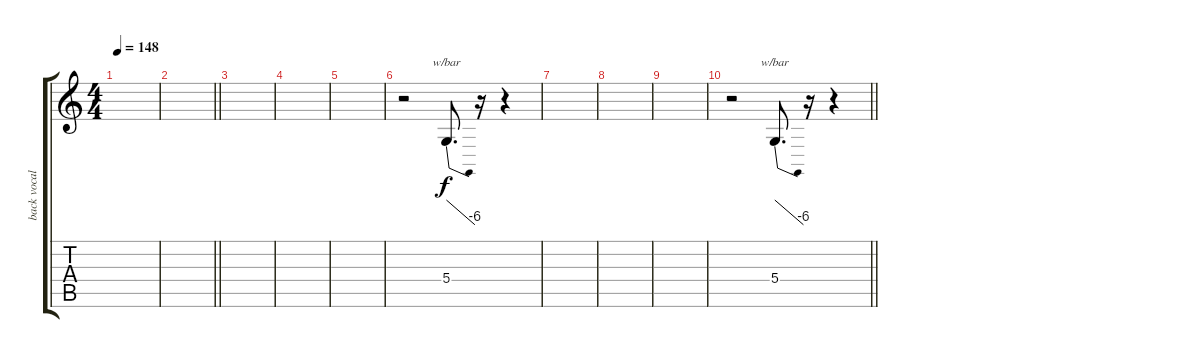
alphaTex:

\track ("back vocal 2" "back vocal") {instrument lead2sawtooth}
\staff {score tabs}
\tuning (E4 B3 G3 D3 A2 E2) {hide}
\ts (4 4)
\tempo 148
\clef g2
\ks c
|
\barLineRight lightlight
|
\section ("" "")
|
|
|
r.2 5.4.8{d tbe (dive default 0 0 60 -24)} r.16 r.4 |
|
|
|
\barLineRight lightlight
r.2 5.4.8{d tbe (dive default 0 0 60 -24)} r.16 r.4
